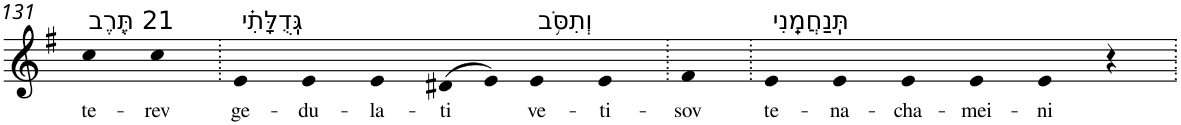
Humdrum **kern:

**kern	**text
*part1	*part1
*staff1	*staff1
*I"Piano	*
*I'Pno	*
!!LO:PB:g=z
*clefG2	*
*k[f#]	*
*G:	*
=131	=131
!LO:TX:a:t=21 תֶּ֤רֶב	!
!	!LO:LY:b
4cc	te-
!	!LO:LY:b
4cc	-rev
=132.	=132.
!LO:TX:a:t=גְּֽדֻלָּתִ֗י	!
!	!LO:LY:b
4e	ge-
!	!LO:LY:b
4e	-du-
!	!LO:LY:b
4e	-la-
!	!LO:LY:b
(>8d#X	-ti
8e)	.
!LO:TX:a:t=וְתִסֹּ֥ב	!
!	!LO:LY:b
4e	ve-
!	!LO:LY:b
4e	-ti-
=133.	=133.
!	!LO:LY:b
4f#	-sov
=134.	=134.
!LO:TX:a:t=תְּֽנַחֲמֵֽנִי	!
!	!LO:LY:b
4e	te-
!	!LO:LY:b
4e	-na-
!	!LO:LY:b
4e	-cha-
!	!LO:LY:b
4e	-mei-
!	!LO:LY:b
4e	-ni
4r	.
=.	=.
*-	*-
